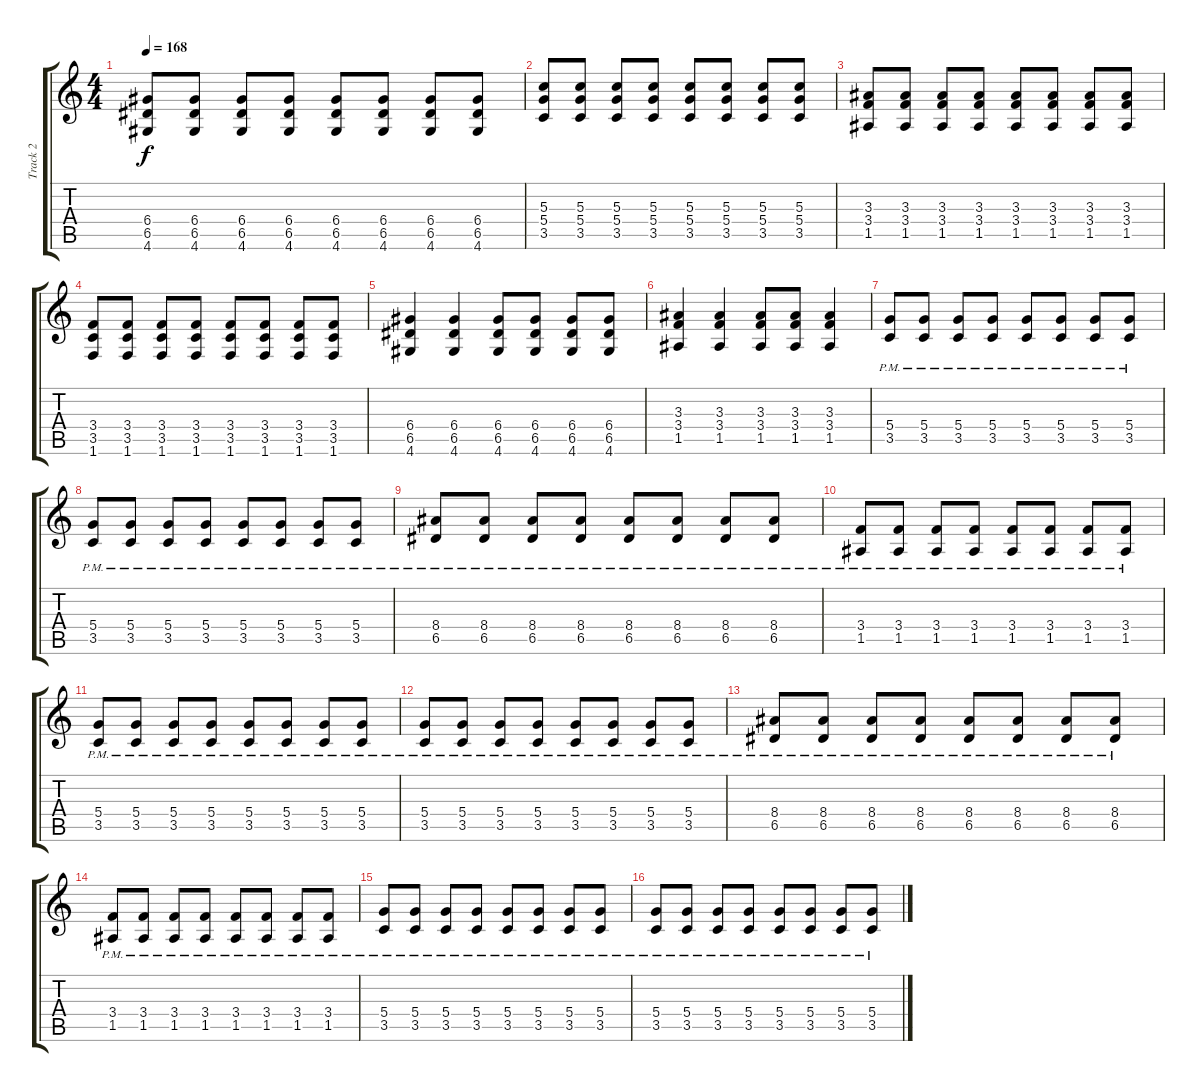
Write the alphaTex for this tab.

\track ("Track 2" "Track 2") {instrument distortionguitar}
\staff {score tabs}
\tuning (E4 B3 G3 D3 A2 E2) {hide}
\ts (4 4)
\tempo 168
\clef g2
\ks c
(6.4 6.5 4.6).8{dy f} (6.4 6.5 4.6).8 (6.4 6.5 4.6).8 (6.4 6.5 4.6).8 (6.4 6.5 4.6).8 (6.4 6.5 4.6).8 (6.4 6.5 4.6).8 (6.4 6.5 4.6).8 |
(5.3 5.4 3.5).8 (5.3 5.4 3.5).8 (5.3 5.4 3.5).8 (5.3 5.4 3.5).8 (5.3 5.4 3.5).8 (5.3 5.4 3.5).8 (5.3 5.4 3.5).8 (5.3 5.4 3.5).8 |
(3.3 3.4 1.5).8 (3.3 3.4 1.5).8 (3.3 3.4 1.5).8 (3.3 3.4 1.5).8 (3.3 3.4 1.5).8 (3.3 3.4 1.5).8 (3.3 3.4 1.5).8 (3.3 3.4 1.5).8 |
(3.4 3.5 1.6).8 (3.4 3.5 1.6).8 (3.4 3.5 1.6).8 (3.4 3.5 1.6).8 (3.4 3.5 1.6).8 (3.4 3.5 1.6).8 (3.4 3.5 1.6).8 (3.4 3.5 1.6).8 |
(6.4 6.5 4.6).4 (6.4 6.5 4.6).4 (6.4 6.5 4.6).8 (6.4 6.5 4.6).8 (6.4 6.5 4.6).8 (6.4 6.5 4.6).8 |
(3.3 3.4 1.5).4 (3.3 3.4 1.5).4 (3.3 3.4 1.5).8 (3.3 3.4 1.5).8 (3.3 3.4 1.5).4 |
(5.4{pm} 3.5{pm}).8 (5.4{pm} 3.5{pm}).8 (5.4{pm} 3.5{pm}).8 (5.4{pm} 3.5{pm}).8 (5.4{pm} 3.5{pm}).8 (5.4{pm} 3.5{pm}).8 (5.4{pm} 3.5{pm}).8 (5.4{pm} 3.5{pm}).8 |
(5.4{pm} 3.5{pm}).8 (5.4{pm} 3.5{pm}).8 (5.4{pm} 3.5{pm}).8 (5.4{pm} 3.5{pm}).8 (5.4{pm} 3.5{pm}).8 (5.4{pm} 3.5{pm}).8 (5.4{pm} 3.5{pm}).8 (5.4{pm} 3.5{pm}).8 |
(8.4{pm} 6.5{pm}).8 (8.4{pm} 6.5{pm}).8 (8.4{pm} 6.5{pm}).8 (8.4{pm} 6.5{pm}).8 (8.4{pm} 6.5{pm}).8 (8.4{pm} 6.5{pm}).8 (8.4{pm} 6.5{pm}).8 (8.4{pm} 6.5{pm}).8 |
(3.4{pm} 1.5{pm}).8 (3.4{pm} 1.5{pm}).8 (3.4{pm} 1.5{pm}).8 (3.4{pm} 1.5{pm}).8 (3.4{pm} 1.5{pm}).8 (3.4{pm} 1.5{pm}).8 (3.4{pm} 1.5{pm}).8 (3.4{pm} 1.5{pm}).8 |
(5.4{pm} 3.5{pm}).8 (5.4{pm} 3.5{pm}).8 (5.4{pm} 3.5{pm}).8 (5.4{pm} 3.5{pm}).8 (5.4{pm} 3.5{pm}).8 (5.4{pm} 3.5{pm}).8 (5.4{pm} 3.5{pm}).8 (5.4{pm} 3.5{pm}).8 |
(5.4{pm} 3.5{pm}).8 (5.4{pm} 3.5{pm}).8 (5.4{pm} 3.5{pm}).8 (5.4{pm} 3.5{pm}).8 (5.4{pm} 3.5{pm}).8 (5.4{pm} 3.5{pm}).8 (5.4{pm} 3.5{pm}).8 (5.4{pm} 3.5{pm}).8 |
(8.4{pm} 6.5{pm}).8 (8.4{pm} 6.5{pm}).8 (8.4{pm} 6.5{pm}).8 (8.4{pm} 6.5{pm}).8 (8.4{pm} 6.5{pm}).8 (8.4{pm} 6.5{pm}).8 (8.4{pm} 6.5{pm}).8 (8.4{pm} 6.5{pm}).8 |
(3.4{pm} 1.5{pm}).8 (3.4{pm} 1.5{pm}).8 (3.4{pm} 1.5{pm}).8 (3.4{pm} 1.5{pm}).8 (3.4{pm} 1.5{pm}).8 (3.4{pm} 1.5{pm}).8 (3.4{pm} 1.5{pm}).8 (3.4{pm} 1.5{pm}).8 |
(5.4{pm} 3.5{pm}).8 (5.4{pm} 3.5{pm}).8 (5.4{pm} 3.5{pm}).8 (5.4{pm} 3.5{pm}).8 (5.4{pm} 3.5{pm}).8 (5.4{pm} 3.5{pm}).8 (5.4{pm} 3.5{pm}).8 (5.4{pm} 3.5{pm}).8 |
(5.4{pm} 3.5{pm}).8 (5.4{pm} 3.5{pm}).8 (5.4{pm} 3.5{pm}).8 (5.4{pm} 3.5{pm}).8 (5.4{pm} 3.5{pm}).8 (5.4{pm} 3.5{pm}).8 (5.4{pm} 3.5{pm}).8 (5.4{pm} 3.5{pm}).8
